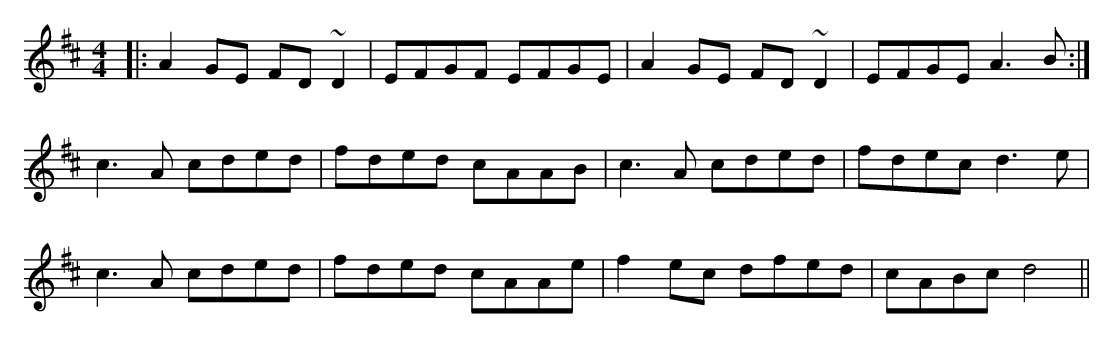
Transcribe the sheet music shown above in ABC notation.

X:1
M:4/4
K:D
|:A2GE FD~D2|EFGF EFGE|A2GE FD~D2|EFGE A3B:|
c3A cded|fded cAAB|c3A cded|fdec d3e|
c3A cded|fded cAAe|f2ec dfed|cABc d4||
